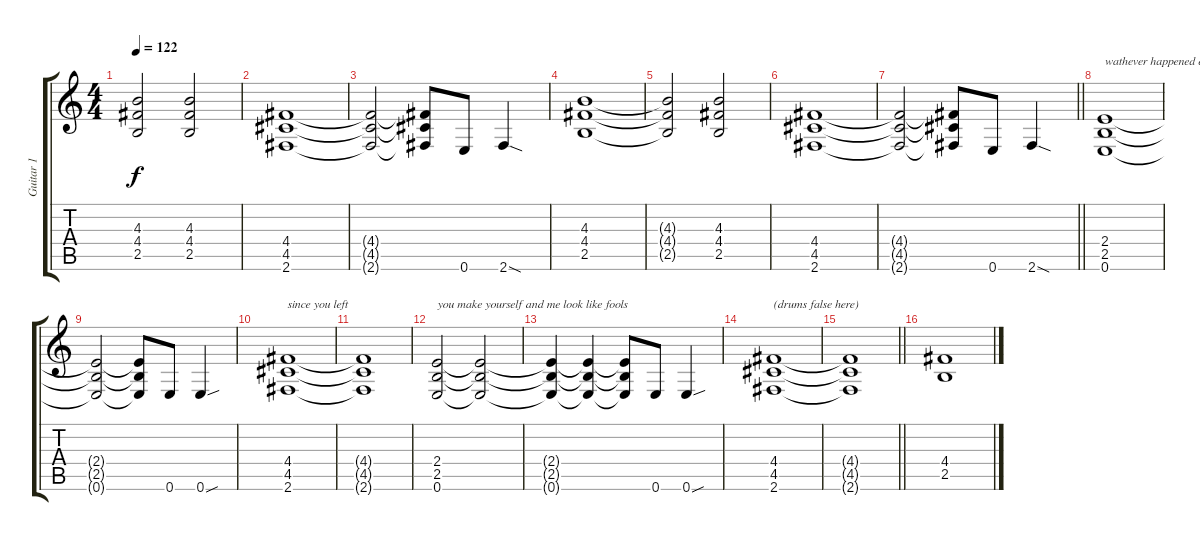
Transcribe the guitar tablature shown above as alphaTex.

\track ("Guitar 1" "Guitar 1") {instrument overdrivenguitar}
\staff {score tabs}
\tuning (E4 B3 G3 D3 A2 E2) {hide}
\ts (4 4)
\tempo 122
\clef g2
\ks c
(4.3{t} 4.4{t} 2.5{t}).2{dy f} (4.3 4.4 2.5).2 |
(4.4 4.5 2.6).1 |
(4.4{t} 4.5{t} 2.6{t}).2 (4.4{t} 4.5{t} 2.6{t}).8 0.6.8 2.6{sod}.4 |
(4.3 4.4 2.5).1 |
(4.3{t} 4.4{t} 2.5{t}).2 (4.3 4.4 2.5).2 |
(4.4 4.5 2.6).1 |
\barLineRight lightlight
(4.4{t} 4.5{t} 2.6{t}).2 (4.4{t} 4.5{t} 2.6{t}).8 0.6.8 2.6{sod}.4 |
(2.4 2.5 0.6).1{txt "wathever happened ever"} |
(2.4{t} 2.5{t} 0.6{t}).2 (2.4{t} 2.5{t} 0.6{t}).8 0.6.8 0.6{sou}.4 |
(4.4 4.5 2.6).1{txt "since you left"} |
(4.4{t} 4.5{t} 2.6{t}).1 |
(2.4 2.5 0.6).2{txt "you make yourself and me look like fools"} (2.4{t} 2.5{t} 0.6{t}).2 |
(2.4{t} 2.5{t} 0.6{t}).4 (2.4{t} 2.5{t} 0.6{t}).4 (2.4{t} 2.5{t} 0.6{t}).8 0.6.8 0.6{sou}.4 |
(4.4 4.5 2.6).1{txt "(drums false here)"} |
\barLineRight lightlight
(4.4{t} 4.5{t} 2.6{t}).1 |
(4.4 2.5).1
